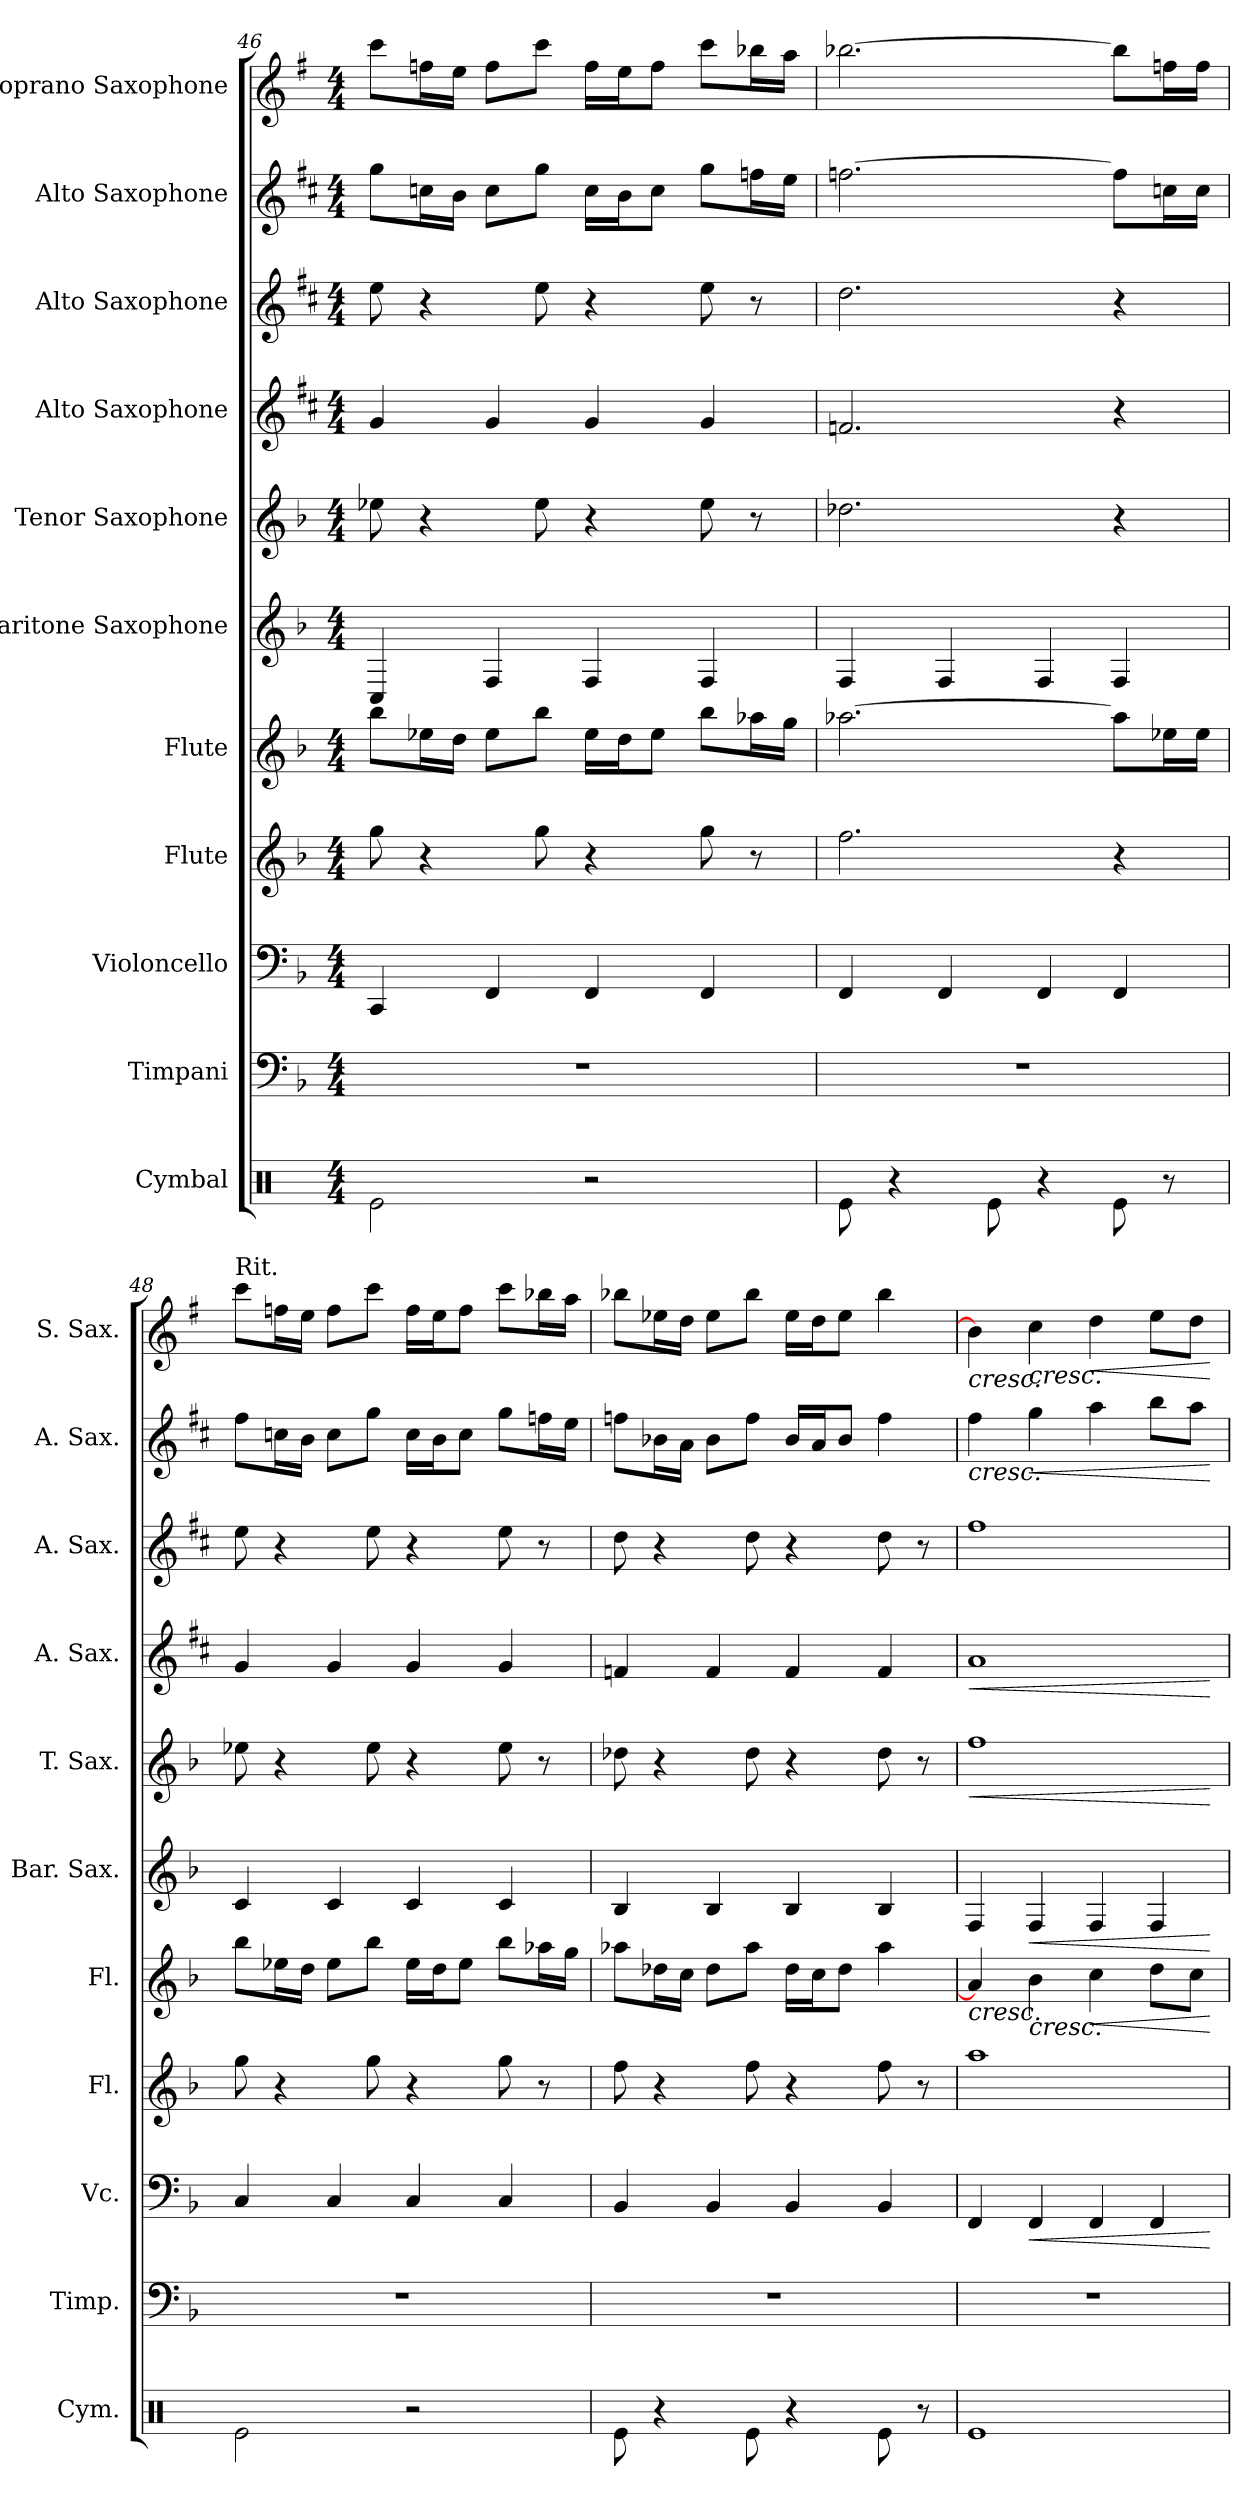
**kern	**kern	**kern	**dynam	**kern	**kern	**dynam	**kern	**dynam	**kern	**dynam	**kern	**dynam	**kern	**kern	**dynam	**kern	**dynam
*part11	*part10	*part9	*part9	*part8	*part7	*part7	*part6	*part6	*part5	*part5	*part4	*part4	*part3	*part2	*part2	*part1	*part1
*staff11	*staff10	*staff9	*staff9	*staff8	*staff7	*staff7	*staff6	*staff6	*staff5	*staff5	*staff4	*staff4	*staff3	*staff2	*staff2	*staff1	*staff1
*I"Cymbal	*I"Timpani	*I"Violoncello	*	*I"Flute	*I"Flute	*	*I"Baritone Saxophone	*	*I"Tenor Saxophone	*	*I"Alto Saxophone	*	*I"Alto Saxophone	*I"Alto Saxophone	*	*I"Soprano Saxophone	*
*I'Cym.	*I'Timp.	*I'Vc.	*	*I'Fl.	*I'Fl.	*	*I'Bar. Sax.	*	*I'T. Sax.	*	*I'A. Sax.	*	*I'A. Sax.	*I'A. Sax.	*	*I'S. Sax.	*
!!LO:PB:g=z
*clefX	*clefF4	*clefF4	*	*clefG2	*clefG2	*	*clefG2	*	*clefG2	*	*clefG2	*	*clefG2	*clefG2	*	*clefG2	*
*	*	*	*	*	*	*	*ITrd12c21	*	*ITrd8c14	*	*ITrd5c9	*	*ITrd5c9	*ITrd5c9	*	*ITrd1c2	*
*k[]	*k[b-]	*k[b-]	*	*k[b-]	*k[b-]	*	*k[b-]	*	*k[b-]	*	*k[b-]	*	*k[b-]	*k[b-]	*	*k[b-]	*
*M4/4	*M4/4	*M4/4	*	*M4/4	*M4/4	*	*M4/4	*	*M4/4	*	*M4/4	*	*M4/4	*M4/4	*	*M4/4	*
=46	=46	=46	=46	=46	=46	=46	=46	=46	=46	=46	=46	=46	=46	=46	=46	=46	=46
2Re\	1r	4CC/	.	8gg\	8bb-\L	.	4CC/	.	8e-X\	.	4B-/	.	8g\	8b-\L	.	8bb-\L	.
.	.	.	.	4r	16ee-X\L	.	.	.	4r	.	.	.	4r	16e-X\L	.	16ee-X\L	.
.	.	.	.	.	16dd\JJ	.	.	.	.	.	.	.	.	16d\JJ	.	16dd\JJ	.
.	.	4FF/	.	.	8ee-\L	.	4FF/	.	.	.	4B-/	.	.	8e-\L	.	8ee-\L	.
.	.	.	.	8gg\	8bb-\J	.	.	.	8e-\	.	.	.	8g\	8b-\J	.	8bb-\J	.
2r	.	4FF/	.	4r	16ee-\LL	.	4FF/	.	4r	.	4B-/	.	4r	16e-\LL	.	16ee-\LL	.
.	.	.	.	.	16dd\J	.	.	.	.	.	.	.	.	16d\J	.	16dd\J	.
.	.	.	.	.	8ee-\J	.	.	.	.	.	.	.	.	8e-\J	.	8ee-\J	.
.	.	4FF/	.	8gg\	8bb-\L	.	4FF/	.	8e-\	.	4B-/	.	8g\	8b-\L	.	8bb-\L	.
.	.	.	.	8r	16aa-X\L	.	.	.	8r	.	.	.	8r	16a-X\L	.	16aa-X\L	.
.	.	.	.	.	16gg\JJ	.	.	.	.	.	.	.	.	16g\JJ	.	16gg\JJ	.
=47	=47	=47	=47	=47	=47	=47	=47	=47	=47	=47	=47	=47	=47	=47	=47	=47	=47
8Re\	1r	4FF/	.	2.ff\	[2.aa-X\	.	4FF/	.	2.d-X\	.	2.A-X/	.	2.f\	[2.a-X\	.	[2.aa-X\	.
4r	.	.	.	.	.	.	.	.	.	.	.	.	.	.	.	.	.
.	.	4FF/	.	.	.	.	4FF/	.	.	.	.	.	.	.	.	.	.
8Re\	.	.	.	.	.	.	.	.	.	.	.	.	.	.	.	.	.
4r	.	4FF/	.	.	.	.	4FF/	.	.	.	.	.	.	.	.	.	.
8Re\	.	4FF/	.	4r	8aa-\L]	.	4FF/	.	4r	.	4r	.	4r	8a-\L]	.	8aa-\L]	.
8r	.	.	.	.	16ee-X\L	.	.	.	.	.	.	.	.	16e-X\L	.	16ee-X\L	.
.	.	.	.	.	16ee-\JJ	.	.	.	.	.	.	.	.	16e-\JJ	.	16ee-\JJ	.
=48	=48	=48	=48	=48	=48	=48	=48	=48	=48	=48	=48	=48	=48	=48	=48	=48	=48
!	!	!	!	!	!	!	!	!	!	!	!	!	!	!	!	!LO:TX:a:t=Rit.	!
2Re\	1r	4C/	.	8gg\	8bb-\L	.	4C/	.	8e-X\	.	4B-/	.	8g\	8a\L	.	8bb-\L	.
.	.	.	.	4r	16ee-X\L	.	.	.	4r	.	.	.	4r	16e-X\L	.	16ee-X\L	.
.	.	.	.	.	16dd\JJ	.	.	.	.	.	.	.	.	16d\JJ	.	16dd\JJ	.
.	.	4C/	.	.	8ee-\L	.	4C/	.	.	.	4B-/	.	.	8e-\L	.	8ee-\L	.
.	.	.	.	8gg\	8bb-\J	.	.	.	8e-\	.	.	.	8g\	8b-\J	.	8bb-\J	.
2r	.	4C/	.	4r	16ee-\LL	.	4C/	.	4r	.	4B-/	.	4r	16e-\LL	.	16ee-\LL	.
.	.	.	.	.	16dd\J	.	.	.	.	.	.	.	.	16d\J	.	16dd\J	.
.	.	.	.	.	8ee-\J	.	.	.	.	.	.	.	.	8e-\J	.	8ee-\J	.
.	.	4C/	.	8gg\	8bb-\L	.	4C/	.	8e-\	.	4B-/	.	8g\	8b-\L	.	8bb-\L	.
.	.	.	.	8r	16aa-X\L	.	.	.	8r	.	.	.	8r	16a-X\L	.	16aa-X\L	.
.	.	.	.	.	16gg\JJ	.	.	.	.	.	.	.	.	16g\JJ	.	16gg\JJ	.
!!LO:PB:g=z
=49	=49	=49	=49	=49	=49	=49	=49	=49	=49	=49	=49	=49	=49	=49	=49	=49	=49
8Re\	1r	4BB-/	.	8ff\	8aa-X\L	.	4BB-/	.	8d-X\	.	4A-X/	.	8f\	8a-X\L	.	8aa-X\L	.
4r	.	.	.	4r	16dd-X\L	.	.	.	4r	.	.	.	4r	16d-X\L	.	16dd-X\L	.
.	.	.	.	.	16cc\JJ	.	.	.	.	.	.	.	.	16c\JJ	.	16cc\JJ	.
.	.	4BB-/	.	.	8dd-\L	.	4BB-/	.	.	.	4A-/	.	.	8d-\L	.	8dd-\L	.
8Re\	.	.	.	8ff\	8aa-\J	.	.	.	8d-\	.	.	.	8f\	8a-\J	.	8aa-\J	.
4r	.	4BB-/	.	4r	16dd-\LL	.	4BB-/	.	4r	.	4A-/	.	4r	16d-/LL	.	16dd-\LL	.
.	.	.	.	.	16cc\J	.	.	.	.	.	.	.	.	16c/J	.	16cc\J	.
.	.	.	.	.	8dd-\J	.	.	.	.	.	.	.	.	8d-/J	.	8dd-\J	.
8Re\	.	4BB-/	.	8ff\	4aa-\	.	4BB-/	.	8d-\	.	4A-/	.	8f\	4a-\	.	4aa-\	.
8r	.	.	.	8r	.	.	.	.	8r	.	.	.	8r	.	.	.	.
=50	=50	=50	=50	=50	=50	=50	=50	=50	=50	=50	=50	=50	=50	=50	=50	=50	=50
!	!	!	!	!	!	!LO:HP:b	!	!	!	!LO:HP:b	!	!LO:HP:b	!	!	!LO:HP:b	!	!LO:HP:b
1Re	1r	4FF/	.	1aa	4a/]	<	4FF/	.	1f	<	1c	<	1a	4a\	<	4a\]	<
!	!	!	!LO:HP:b	!	!	!LO:HP:b	!	!LO:HP:b	!	!	!	!	!	!	!LO:HP:b	!	!LO:HP:b
.	.	4FF/	<	.	4b-\	<	4FF/	<	.	.	.	.	.	4b-\	<	4b-\	<
!	!	!	!	!	!	!LO:HP:b	!	!	!	!	!	!	!	!	!	!	!LO:HP:b
.	.	4FF/	.	.	4cc\	<	4FF/	.	.	.	.	.	.	4cc\	.	4cc\	<
.	.	4FF/	.	.	8dd\L	.	4FF/	.	.	.	.	.	.	8dd\L	.	8dd\L	.
.	.	.	.	.	8cc\J	.	.	.	.	.	.	.	.	8cc\J	.	8cc\J	.
.	.	.	[	.	.	[ [ [	.	[	.	[	.	[	.	.	[ [	.	[ [ [
=	=	=	=	=	=	=	=	=	=	=	=	=	=	=	=	=	=
*-	*-	*-	*-	*-	*-	*-	*-	*-	*-	*-	*-	*-	*-	*-	*-	*-	*-
